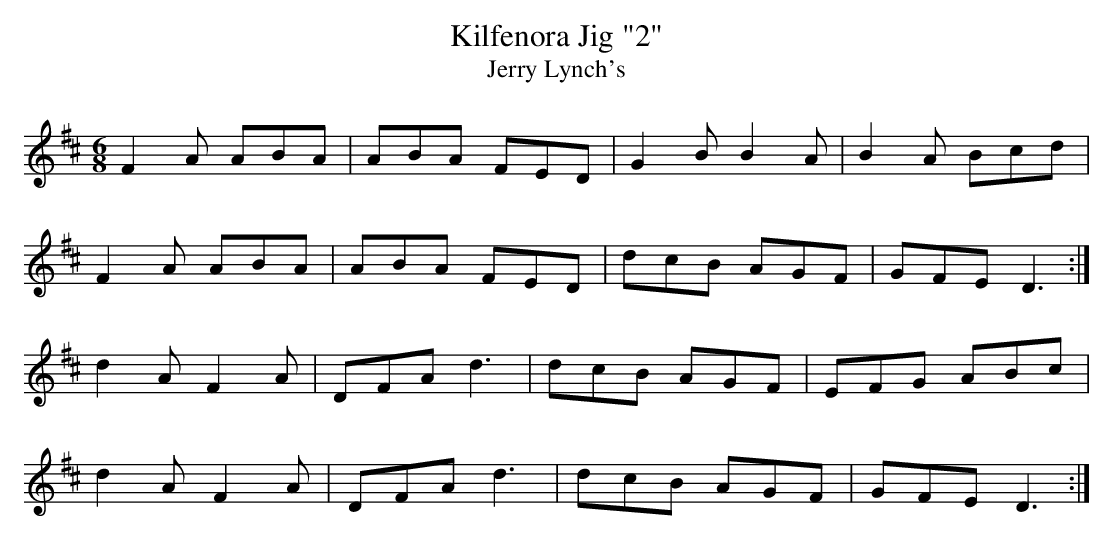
X:1
T: Kilfenora Jig "2"
T: Jerry Lynch's
M: 6/8
L: 1/8
K: D
F2A ABA|ABA FED|G2B B2A|B2A Bcd|
F2A ABA|ABA FED|dcB AGF|GFE D3 :|
d2A F2A|DFA d3|dcB AGF|EFG ABc|
d2A F2A|DFA d3|dcB AGF|GFE D3 :|
